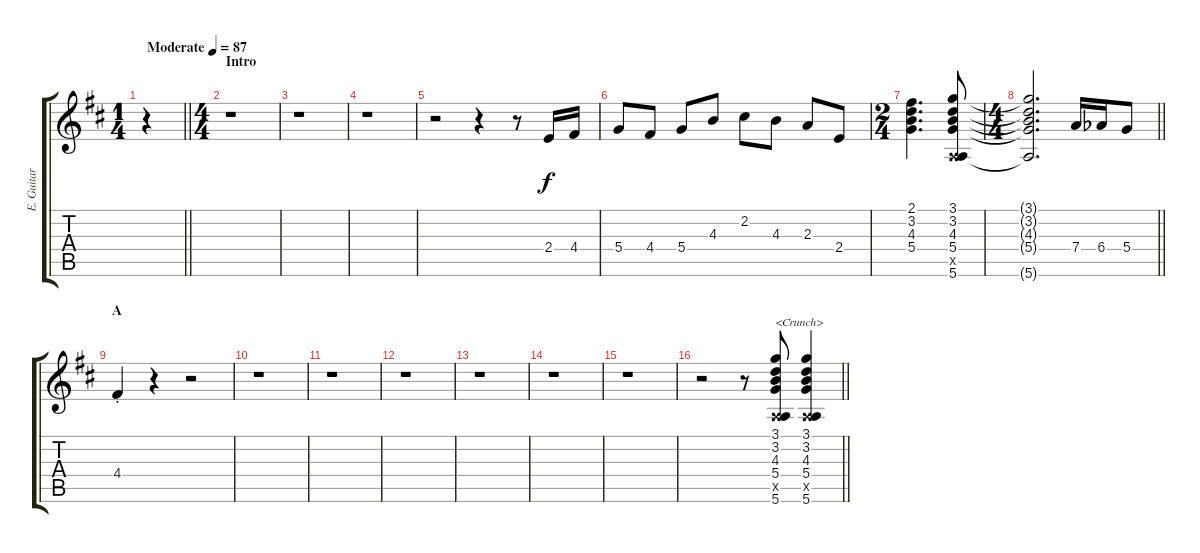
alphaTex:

\track ("E. Guitar II" "E. Guitar ") {instrument electricguitarclean}
\staff {score tabs}
\tuning (E4 B3 G3 D3 A2 E2) {hide}
\ts (1 4)
\tempo (87 "Moderate")
\clef g2
\barLineRight lightlight
\ks d
r.4{dy f instrument electricguitarclean} |
\ts (4 4)
\section ("" "Intro")
r.1 |
r.1 |
r.1 |
r.2 r.4 r.8 2.4.16 4.4.16 |
5.4.8 4.4.8 5.4.8 4.3.8 2.2.8 4.3.8 2.3.8 2.4.8 |
\ts (2 4)
(2.1 3.2 4.3 5.4).4{d} (3.1 3.2 4.3 5.4 0.5{x} 5.6).8 |
\ts (4 4)
\barLineRight lightlight
(3.1{t} 3.2{t} 4.3{t} 5.4{t} 5.6{t}).2{d} 7.4.16 6.4{acc b}.16 5.4.8 |
\section ("" "A")
4.4{st}.4 r.4 r.2 |
r.1 |
r.1 |
r.1 |
r.1 |
r.1 |
r.1 |
\barLineRight lightlight
r.2 r.8 (3.1 3.2 4.3 5.4 0.5{x} 5.6).8{txt "<Crunch>" instrument overdrivenguitar} (3.1 3.2 4.3 5.4 0.5{x} 5.6).4
